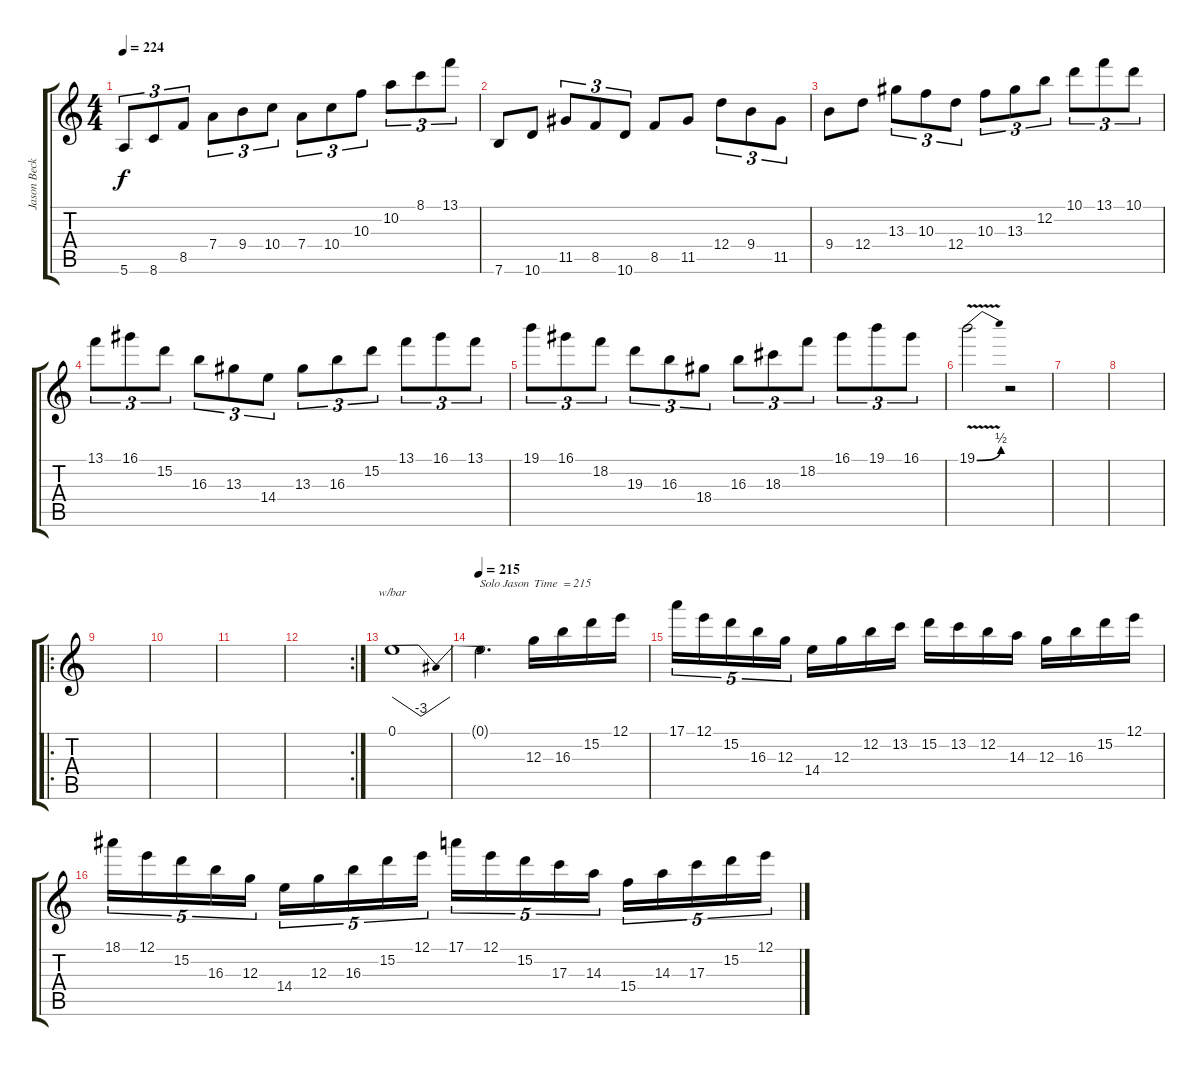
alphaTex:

\track ("Jason Becker" "Jason Beck") {instrument distortionguitar}
\staff {score tabs}
\tuning (E4 B3 G3 D3 A2 E2) {hide}
\ts (4 4)
\tempo 224
\clef g2
\ks c
5.6.8{tu (3 2) dy f} 8.6.8{tu (3 2)} 8.5.8{tu (3 2)} 7.4.8{tu (3 2)} 9.4.8{tu (3 2)} 10.4.8{tu (3 2)} 7.4.8{tu (3 2)} 10.4.8{tu (3 2)} 10.3.8{tu (3 2)} 10.2.8{tu (3 2)} 8.1.8{tu (3 2)} 13.1.8{tu (3 2)} |
7.6.8 10.6.8 11.5.8{tu (3 2)} 8.5.8{tu (3 2)} 10.6.8{tu (3 2)} 8.5.8 11.5.8 12.4.8{tu (3 2)} 9.4.8{tu (3 2)} 11.5.8{tu (3 2)} |
9.4.8 12.4.8 13.3.8{tu (3 2)} 10.3.8{tu (3 2)} 12.4.8{tu (3 2)} 10.3.8{tu (3 2)} 13.3.8{tu (3 2)} 12.2.8{tu (3 2)} 10.1.8{tu (3 2)} 13.1.8{tu (3 2)} 10.1.8{tu (3 2)} |
13.1.8{tu (3 2)} 16.1.8{tu (3 2)} 15.2.8{tu (3 2)} 16.3.8{tu (3 2)} 13.3.8{tu (3 2)} 14.4.8{tu (3 2)} 13.3.8{tu (3 2)} 16.3.8{tu (3 2)} 15.2.8{tu (3 2)} 13.1.8{tu (3 2)} 16.1.8{tu (3 2)} 13.1.8{tu (3 2)} |
19.1.8{tu (3 2)} 16.1.8{tu (3 2)} 18.2.8{tu (3 2)} 19.3.8{tu (3 2)} 16.3.8{tu (3 2)} 18.4.8{tu (3 2)} 16.3.8{tu (3 2)} 18.3.8{tu (3 2)} 18.2.8{tu (3 2)} 16.1.8{tu (3 2)} 19.1.8{tu (3 2)} 16.1.8{tu (3 2)} |
19.1{be (bend 0 0 60 2) v}.2 r.2 |
|
|
\ro
|
|
|
\rc 2
|
0.1.1{tbe (dip default 0 0 30 -12 60 0)} |
\tempo 215
0.1{t}.2{d txt "Solo Jason"} 12.3.16{txt "Time  = 215"} 16.3.16 15.2.16 12.1.16 |
17.1.16{tu (5 4)} 12.1.16{tu (5 4)} 15.2.16{tu (5 4)} 16.3.16{tu (5 4)} 12.3.16{tu (5 4)} 14.4.16 12.3.16 12.2.16 13.2.16 15.2.16 13.2.16 12.2.16 14.3.16 12.3.16 16.3.16 15.2.16 12.1.16 |
18.1.16{tu (5 4)} 12.1.16{tu (5 4)} 15.2.16{tu (5 4)} 16.3.16{tu (5 4)} 12.3.16{tu (5 4)} 14.4.16{tu (5 4)} 12.3.16{tu (5 4)} 16.3.16{tu (5 4)} 15.2.16{tu (5 4)} 12.1.16{tu (5 4)} 17.1.16{tu (5 4)} 12.1.16{tu (5 4)} 15.2.16{tu (5 4)} 17.3.16{tu (5 4)} 14.3.16{tu (5 4)} 15.4.16{tu (5 4)} 14.3.16{tu (5 4)} 17.3.16{tu (5 4)} 15.2.16{tu (5 4)} 12.1.16{tu (5 4)}
